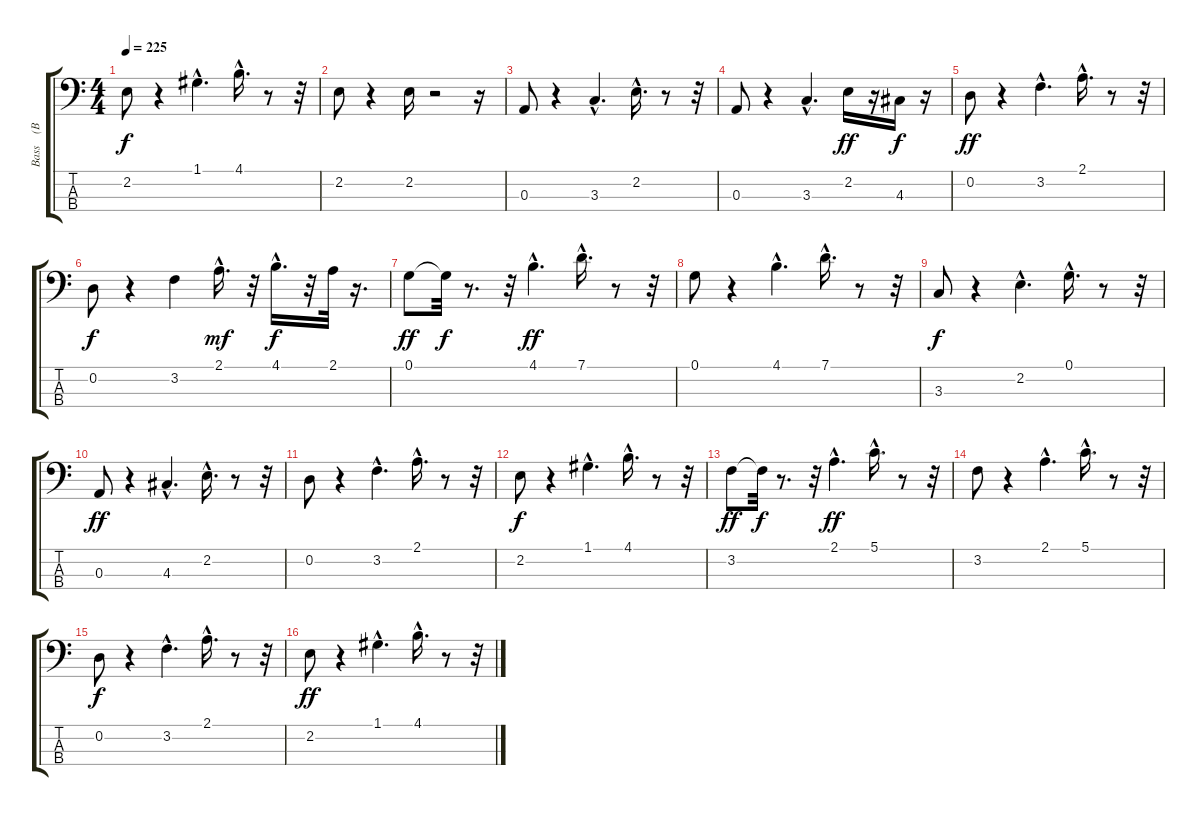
\track ("Bass    (BB)" "Bass    (B") {instrument fretlessbass}
\staff {score tabs}
\tuning (G2 D2 A1 E1) {hide}
\ts (4 4)
\tempo 225
\clef f4
\ks c
2.2.8{dy f} r.4 1.1{hac}.4{d} 4.1{hac}.16{d} r.8 r.32 |
2.2.8 r.4 2.2.16 r.2 r.16 |
0.3.8 r.4 3.3{hac}.4{d} 2.2{hac}.16{d} r.8 r.32 |
0.3.8 r.4 3.3{hac}.4{d} 2.2.16{dy ff} r.16 4.3.16{dy f} r.16 |
0.2.8{dy ff} r.4 3.2{hac}.4{d} 2.1{hac}.16{d} r.8 r.32 |
0.2.8{dy f} r.4 3.2.4 2.1{hac}.16{d dy mf} r.32 4.1{hac}.16{d dy f} r.32 2.1.32 r.16{d} |
0.1.8{dy ff} 0.1{t}.32{dy f} r.8{d} r.32 4.1{hac}.4{d dy ff} 7.1{hac}.16{d} r.8 r.32 |
0.1.8 r.4 4.1{hac}.4{d} 7.1{hac}.16{d} r.8 r.32 |
3.3.8{dy f} r.4 2.2{hac}.4{d} 0.1{hac}.16{d} r.8 r.32 |
0.3.8{dy ff} r.4 4.3{hac}.4{d} 2.2{hac}.16{d} r.8 r.32 |
0.2.8 r.4 3.2{hac}.4{d} 2.1{hac}.16{d} r.8 r.32 |
2.2.8{dy f} r.4 1.1{hac}.4{d} 4.1{hac}.16{d} r.8 r.32 |
3.2.8{dy ff} 3.2{t}.32{dy f} r.8{d} r.32 2.1{hac}.4{d dy ff} 5.1{hac}.16{d} r.8 r.32 |
3.2.8 r.4 2.1{hac}.4{d} 5.1{hac}.16{d} r.8 r.32 |
0.2.8{dy f} r.4 3.2{hac}.4{d} 2.1{hac}.16{d} r.8 r.32 |
2.2.8{dy ff} r.4 1.1{hac}.4{d} 4.1{hac}.16{d} r.8 r.32
